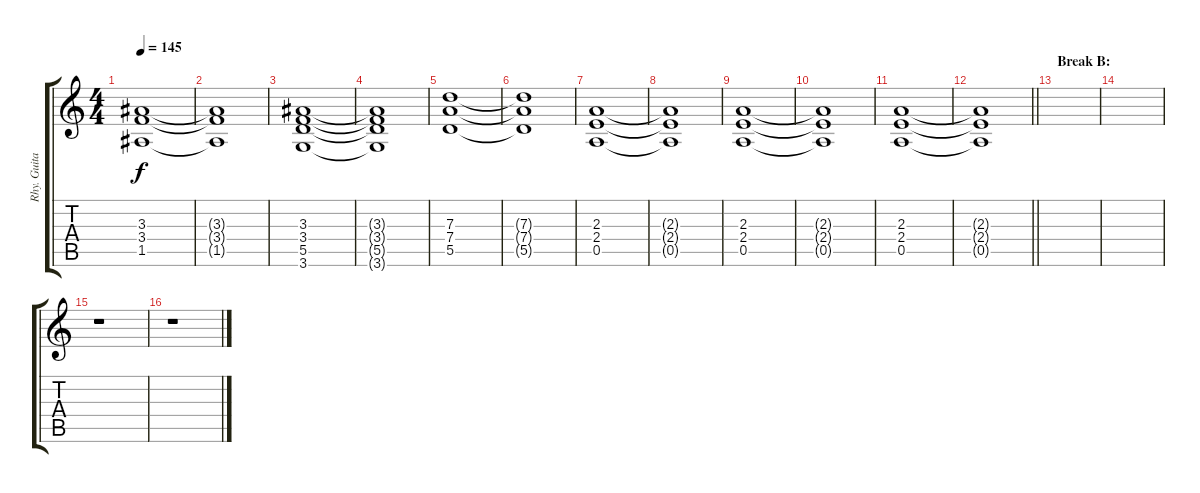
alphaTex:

\track ("Rhy. Guitar 2" "Rhy. Guita") {instrument distortionguitar}
\staff {score tabs}
\tuning (E4 B3 G3 D3 A2 E2) {hide}
\ts (4 4)
\tempo 145
\clef g2
\ks c
(3.3 3.4 1.5).1{dy f} |
(3.3{t} 3.4{t} 1.5{t}).1 |
(3.3 3.4 5.5 3.6).1 |
(3.3{t} 3.4{t} 5.5{t} 3.6{t}).1 |
(7.3 7.4 5.5).1 |
(7.3{t} 7.4{t} 5.5{t}).1 |
(2.3 2.4 0.5).1 |
(2.3{t} 2.4{t} 0.5{t}).1 |
(2.3 2.4 0.5).1 |
(2.3{t} 2.4{t} 0.5{t}).1 |
(2.3 2.4 0.5).1 |
\barLineRight lightlight
(2.3{t} 2.4{t} 0.5{t}).1 |
\section ("" "Break B:")
|
|
r.1 |
r.1
